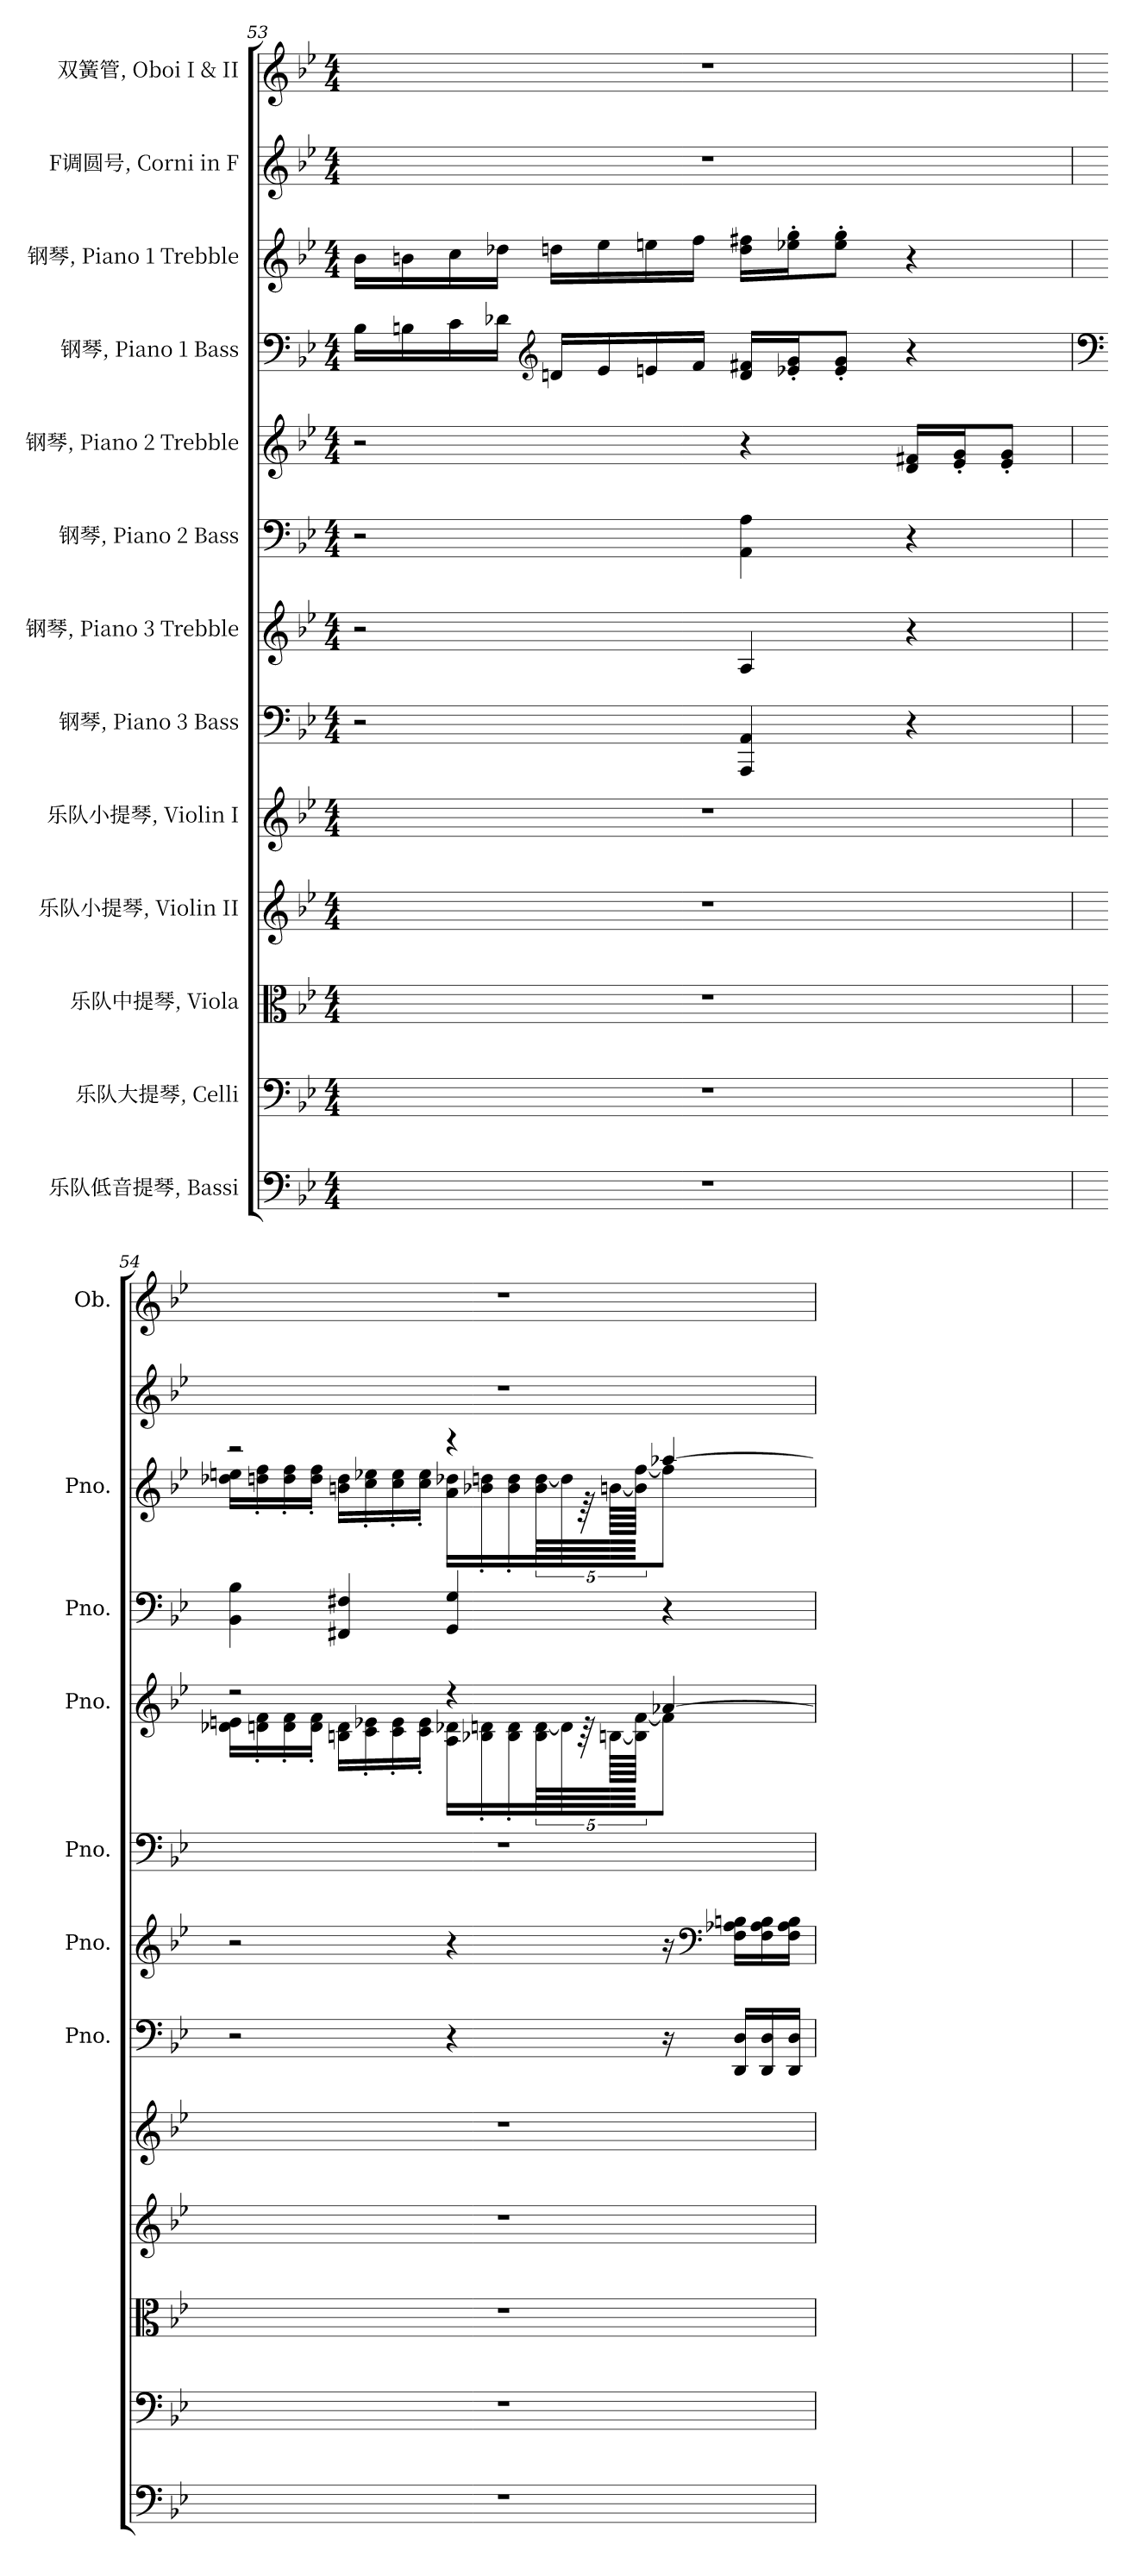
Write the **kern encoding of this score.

**kern	**kern	**kern	**kern	**kern	**kern	**kern	**kern	**kern	**kern	**kern	**kern	**kern
*part13	*part12	*part11	*part10	*part9	*part8	*part7	*part6	*part5	*part4	*part3	*part2	*part1
*staff13	*staff12	*staff11	*staff10	*staff9	*staff8	*staff7	*staff6	*staff5	*staff4	*staff3	*staff2	*staff1
*I"乐队低音提琴, Bassi	*I"乐队大提琴, Celli	*I"乐队中提琴, Viola	*I"乐队小提琴, Violin II	*I"乐队小提琴, Violin I	*I"钢琴, Piano 3 Bass	*I"钢琴, Piano 3 Trebble	*I"钢琴, Piano 2 Bass	*I"钢琴, Piano 2 Trebble	*I"钢琴, Piano 1 Bass	*I"钢琴, Piano 1 Trebble	*I"F调圆号, Corni in F	*I"双簧管, Oboi I &amp; II
*	*	*	*	*	*I'Pno.	*I'Pno.	*I'Pno.	*I'Pno.	*I'Pno.	*I'Pno.	*	*I'Ob.
!!LO:PB:g=z
*clefF4	*clefF4	*clefC3	*clefG2	*clefG2	*clefF4	*clefG2	*clefF4	*clefG2	*clefF4	*clefG2	*clefG2	*clefG2
*ITrd7c12	*	*	*	*	*	*	*	*	*	*	*ITrd4c7	*
*k[b-e-]	*k[b-e-]	*k[b-e-]	*k[b-e-]	*k[b-e-]	*k[b-e-]	*k[b-e-]	*k[b-e-]	*k[b-e-]	*k[b-e-]	*k[b-e-]	*k[b-e-a-]	*k[b-e-]
*M4/4	*M4/4	*M4/4	*M4/4	*M4/4	*M4/4	*M4/4	*M4/4	*M4/4	*M4/4	*M4/4	*M4/4	*M4/4
=53	=53	=53	=53	=53	=53	=53	=53	=53	=53	=53	=53	=53
1r	1r	1r	1r	1r	2r	2r	2r	2r	16B-\LL	16b-\LL	1r	1r
.	.	.	.	.	.	.	.	.	16Bn\	16bn\	.	.
.	.	.	.	.	.	.	.	.	16c\	16cc\	.	.
.	.	.	.	.	.	.	.	.	16d-X\JJ	16dd-X\JJ	.	.
*	*	*	*	*	*	*	*	*	*clefG2	*	*	*
.	.	.	.	.	.	.	.	.	16dn/LL	16ddn\LL	.	.
.	.	.	.	.	.	.	.	.	16e-/	16ee-\	.	.
.	.	.	.	.	.	.	.	.	16en/	16een\	.	.
.	.	.	.	.	.	.	.	.	16f/JJ	16ff\JJ	.	.
.	.	.	.	.	4AAA/ 4AA/	4A/	4AA\ 4A\	4r	16d/ 16f#X/LL	16dd\ 16ff#X\LL	.	.
.	.	.	.	.	.	.	.	.	16e-X/' 16g/'J	16ee-X\' 16gg\'J	.	.
.	.	.	.	.	.	.	.	.	8e-/' 8g/'J	8ee-\' 8gg\'J	.	.
.	.	.	.	.	4r	4r	4r	16d/ 16f#X/LL	4r	4r	.	.
.	.	.	.	.	.	.	.	16e-/' 16g/'J	.	.	.	.
.	.	.	.	.	.	.	.	8e-/' 8g/'J	.	.	.	.
!!LO:PB:g=z
=54	=54	=54	=54	=54	=54	=54	=54	=54	=54	=54	=54	=54
*	*	*	*	*	*	*	*	*	*clefF4	*	*	*
*	*	*	*	*	*	*	*	*^	*	*^	*	*
1r	1r	1r	1r	1r	2r	2r	1r	2r	16d-X\ 16en\LL	4BB-\ 4B-\	2r	16dd-X\ 16een\LL	1r	1r
.	.	.	.	.	.	.	.	.	16dn\' 16f\'	.	.	16ddn\' 16ff\'	.	.
.	.	.	.	.	.	.	.	.	16d\' 16f\'	.	.	16dd\' 16ff\'	.	.
.	.	.	.	.	.	.	.	.	16d\' 16f\'JJ	.	.	16dd\' 16ff\'JJ	.	.
.	.	.	.	.	.	.	.	.	16Bn\ 16d\LL	4FF#X/ 4F#X/	.	16bn\ 16dd\LL	.	.
.	.	.	.	.	.	.	.	.	16c\' 16e-X\'	.	.	16cc\' 16ee-X\'	.	.
.	.	.	.	.	.	.	.	.	16c\' 16e-\'	.	.	16cc\' 16ee-\'	.	.
.	.	.	.	.	.	.	.	.	16c\' 16e-\'JJ	.	.	16cc\' 16ee-\'JJ	.	.
.	.	.	.	.	4r	4r	.	4r	16A\ 16d-X\LL	4GG/ 4G/	4r	16a\ 16dd-X\LL	.	.
.	.	.	.	.	.	.	.	.	16B-X\' 16dn\'	.	.	16b-X\' 16ddn\'	.	.
.	.	.	.	.	.	.	.	.	16B-\' 16d\'	.	.	16b-\' 16dd\'	.	.
.	.	.	.	.	.	.	.	.	80B-\ [80d\LL	.	.	80b-\ [80dd\LL	.	.
.	.	.	.	.	.	.	.	.	80d\JJJJ]	.	.	80dd\JJJJ]	.	.
.	.	.	.	.	.	.	.	.	80r	.	.	80r	.	.
.	.	.	.	.	.	.	.	.	[80Bn\LLLL	.	.	[80bn\LLLL	.	.
.	.	.	.	.	.	.	.	.	80B\] [80f\JJJJ	.	.	80b\] [80ff\JJJJ	.	.
.	.	.	.	.	16r	16r	.	[4a-X/	4f\]	4r	[4aa-X/	4ff\]	.	.
*	*	*	*	*	*	*clefF4	*	*	*	*	*	*	*	*
.	.	.	.	.	16DD/ 16D/LL	16F\ 16A-X\ 16Bn\LL	.	.	.	.	.	.	.	.
.	.	.	.	.	16DD/ 16D/	16F\ 16A-\ 16B\	.	.	.	.	.	.	.	.
.	.	.	.	.	16DD/ 16D/JJ	16F\ 16A-\ 16B\JJ	.	.	.	.	.	.	.	.
*	*	*	*	*	*	*	*	*v	*v	*	*v	*v	*	*
=	=	=	=	=	=	=	=	=	=	=	=	=
*-	*-	*-	*-	*-	*-	*-	*-	*-	*-	*-	*-	*-
